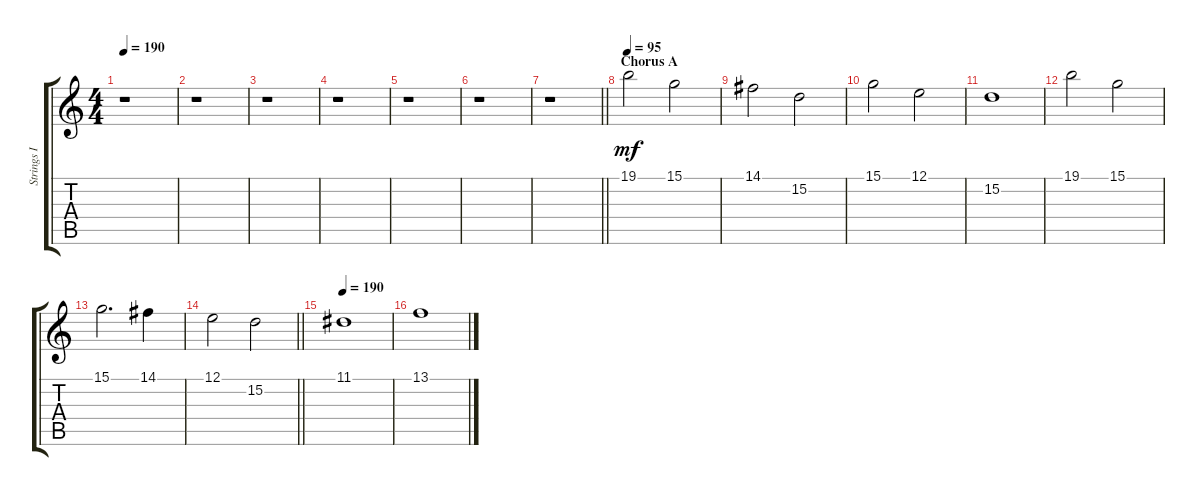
\track ("Strings I" "Strings I") {instrument stringensemble1}
\staff {score tabs}
\tuning (E4 B3 G3 D3 A2 E2) {hide}
\ts (4 4)
\tempo 190
\clef g2
\ks c
r.1{dy f} |
r.1 |
r.1 |
r.1 |
r.1 |
r.1 |
\barLineRight lightlight
r.1 |
\section ("" "Chorus A")
\tempo 95
19.1.2{dy mf balance 3} 15.1.2 |
14.1.2 15.2.2 |
15.1.2 12.1.2 |
15.2.1 |
19.1.2 15.1.2 |
15.1.2{d} 14.1.4 |
\barLineRight lightlight
12.1.2 15.2.2 |
\section ("" "")
\tempo 190
11.1.1 |
13.1.1
